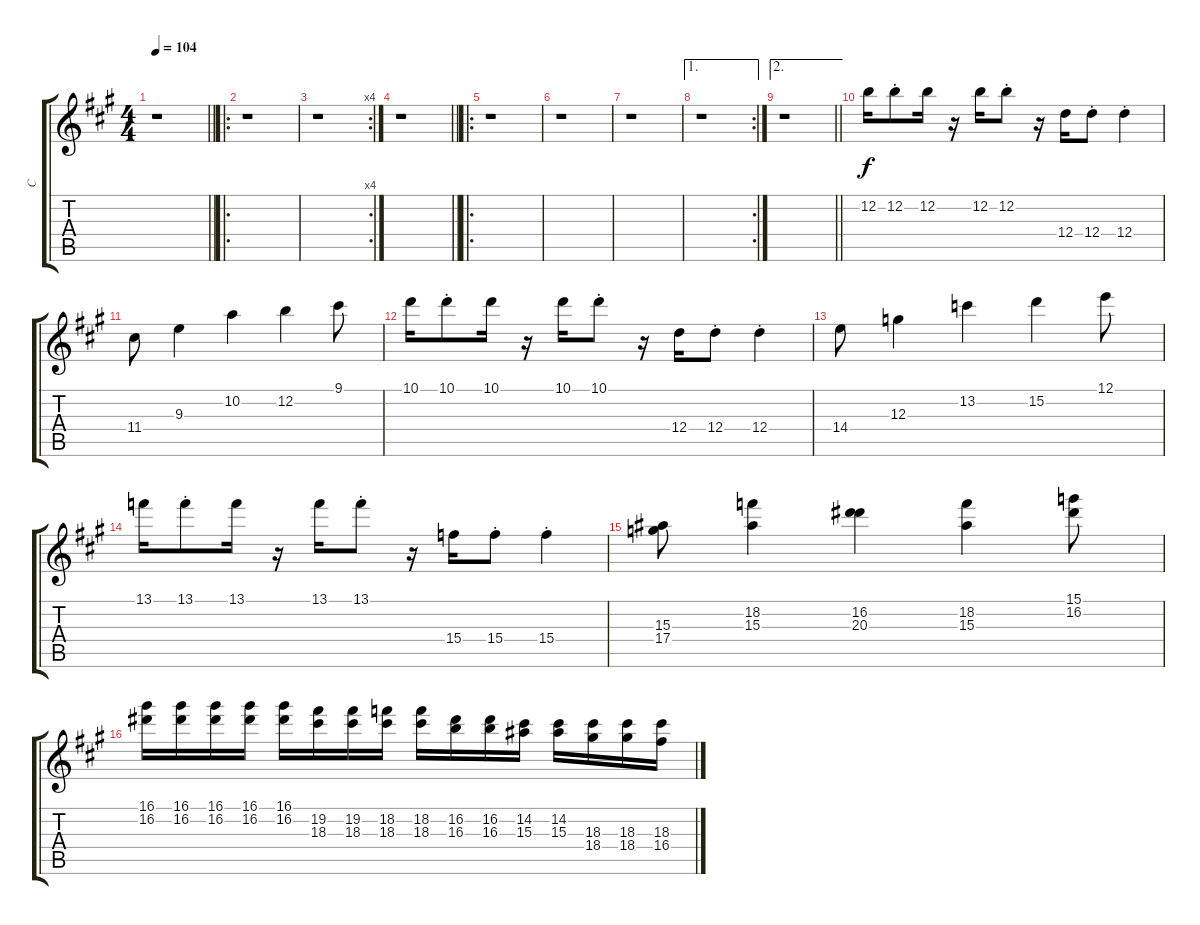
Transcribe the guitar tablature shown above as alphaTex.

\track ("C" "C") {instrument electricguitarjazz}
\staff {score tabs}
\tuning (E4 B3 G3 D3 A2 E2) {hide}
\ts (4 4)
\tempo 104
\clef g2
\barLineRight lightlight
\ks a
r.1{dy f instrument electricguitarjazz} |
\ro
\section ("" " ")
r.1 |
\rc 4
r.1 |
\barLineRight lightlight
r.1 |
\ro
\section ("" " ")
r.1 |
r.1 |
r.1 |
\ae 1
\rc 2
r.1 |
\ae 2
\barLineRight lightlight
r.1 |
12.2.16 12.2{st}.8 12.2.16 r.16 12.2.16 12.2{st}.8 r.16 12.4.16 12.4{st}.8 12.4{st}.4 |
11.4.8 9.3.4 10.2.4 12.2.4 9.1.8 |
10.1.16 10.1{st}.8 10.1.16 r.16 10.1.16 10.1{st}.8 r.16 12.4.16 12.4{st}.8 12.4{st}.4 |
14.4.8 12.3.4 13.2.4 15.2.4 12.1.8 |
13.1.16 13.1{st}.8 13.1.16 r.16 13.1.16 13.1{st}.8 r.16 15.4.16 15.4{st}.8 15.4{st}.4 |
(15.3 17.4).8 (18.2 15.3).4 (16.2 20.3).4 (18.2 15.3).4 (15.1 16.2).8 |
(16.1 16.2).16 (16.1 16.2).16 (16.1 16.2).16 (16.1 16.2).16 (16.1 16.2).16 (19.2 18.3).16 (19.2 18.3).16 (18.2 18.3).16 (18.2 18.3).16 (16.2 16.3).16 (16.2 16.3).16 (14.2 15.3).16 (14.2 15.3).16 (18.3 18.4).16 (18.3 18.4).16 (18.3 16.4).16
